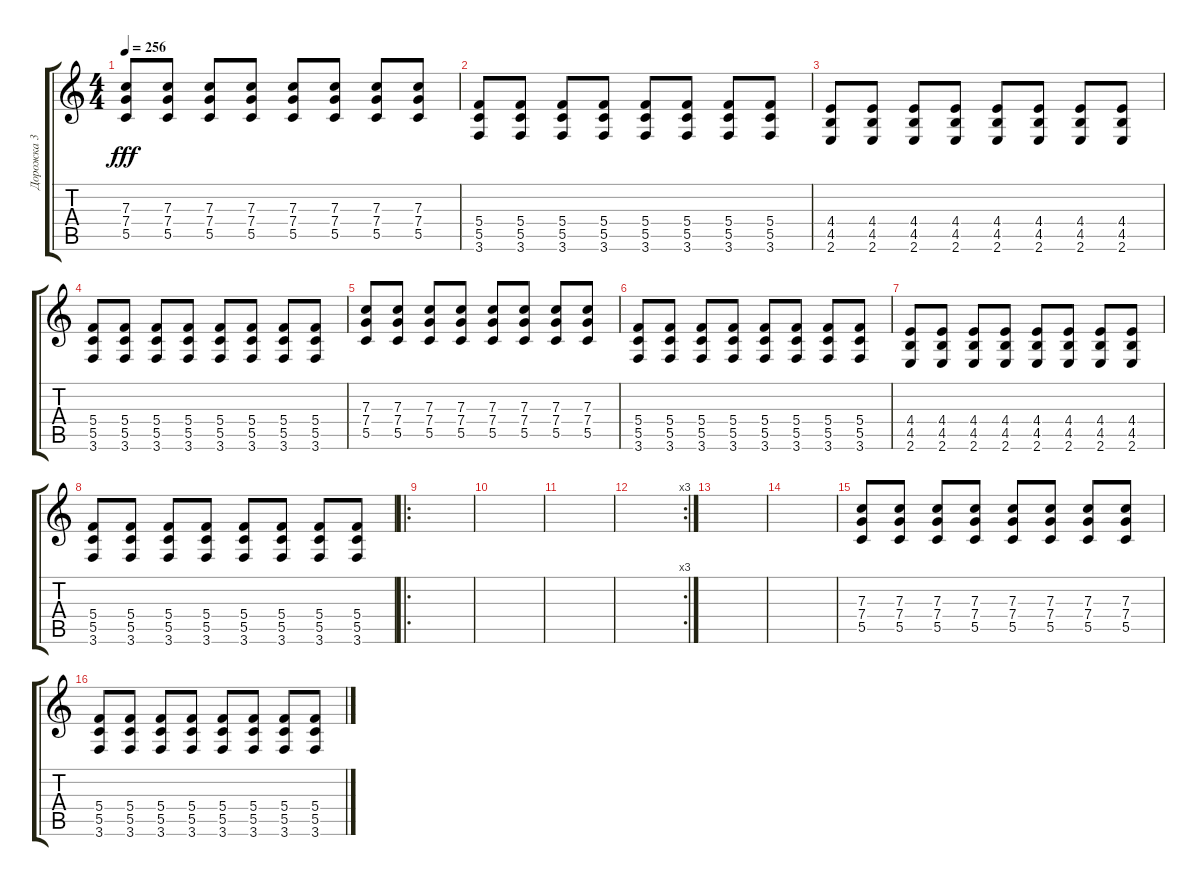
\track ("Дорожка 3" "Дорожка 3") {instrument distortionguitar}
\staff {score tabs}
\tuning (D4 A3 F3 C3 G2 D2) {hide}
\ts (4 4)
\tempo 256
\clef g2
\ks c
(7.3 7.4 5.5).8{dy fff} (7.3 7.4 5.5).8 (7.3 7.4 5.5).8 (7.3 7.4 5.5).8 (7.3 7.4 5.5).8 (7.3 7.4 5.5).8 (7.3 7.4 5.5).8 (7.3 7.4 5.5).8 |
(5.4 5.5 3.6).8 (5.4 5.5 3.6).8 (5.4 5.5 3.6).8 (5.4 5.5 3.6).8 (5.4 5.5 3.6).8 (5.4 5.5 3.6).8 (5.4 5.5 3.6).8 (5.4 5.5 3.6).8 |
(4.4 4.5 2.6).8 (4.4 4.5 2.6).8 (4.4 4.5 2.6).8 (4.4 4.5 2.6).8 (4.4 4.5 2.6).8 (4.4 4.5 2.6).8 (4.4 4.5 2.6).8 (4.4 4.5 2.6).8 |
(5.4 5.5 3.6).8 (5.4 5.5 3.6).8 (5.4 5.5 3.6).8 (5.4 5.5 3.6).8 (5.4 5.5 3.6).8 (5.4 5.5 3.6).8 (5.4 5.5 3.6).8 (5.4 5.5 3.6).8 |
(7.3 7.4 5.5).8 (7.3 7.4 5.5).8 (7.3 7.4 5.5).8 (7.3 7.4 5.5).8 (7.3 7.4 5.5).8 (7.3 7.4 5.5).8 (7.3 7.4 5.5).8 (7.3 7.4 5.5).8 |
(5.4 5.5 3.6).8 (5.4 5.5 3.6).8 (5.4 5.5 3.6).8 (5.4 5.5 3.6).8 (5.4 5.5 3.6).8 (5.4 5.5 3.6).8 (5.4 5.5 3.6).8 (5.4 5.5 3.6).8 |
(4.4 4.5 2.6).8 (4.4 4.5 2.6).8 (4.4 4.5 2.6).8 (4.4 4.5 2.6).8 (4.4 4.5 2.6).8 (4.4 4.5 2.6).8 (4.4 4.5 2.6).8 (4.4 4.5 2.6).8 |
(5.4 5.5 3.6).8 (5.4 5.5 3.6).8 (5.4 5.5 3.6).8 (5.4 5.5 3.6).8 (5.4 5.5 3.6).8 (5.4 5.5 3.6).8 (5.4 5.5 3.6).8 (5.4 5.5 3.6).8 |
\ro
|
|
|
\rc 3
|
|
|
(7.3 7.4 5.5).8 (7.3 7.4 5.5).8 (7.3 7.4 5.5).8 (7.3 7.4 5.5).8 (7.3 7.4 5.5).8 (7.3 7.4 5.5).8 (7.3 7.4 5.5).8 (7.3 7.4 5.5).8 |
(5.4 5.5 3.6).8 (5.4 5.5 3.6).8 (5.4 5.5 3.6).8 (5.4 5.5 3.6).8 (5.4 5.5 3.6).8 (5.4 5.5 3.6).8 (5.4 5.5 3.6).8 (5.4 5.5 3.6).8
